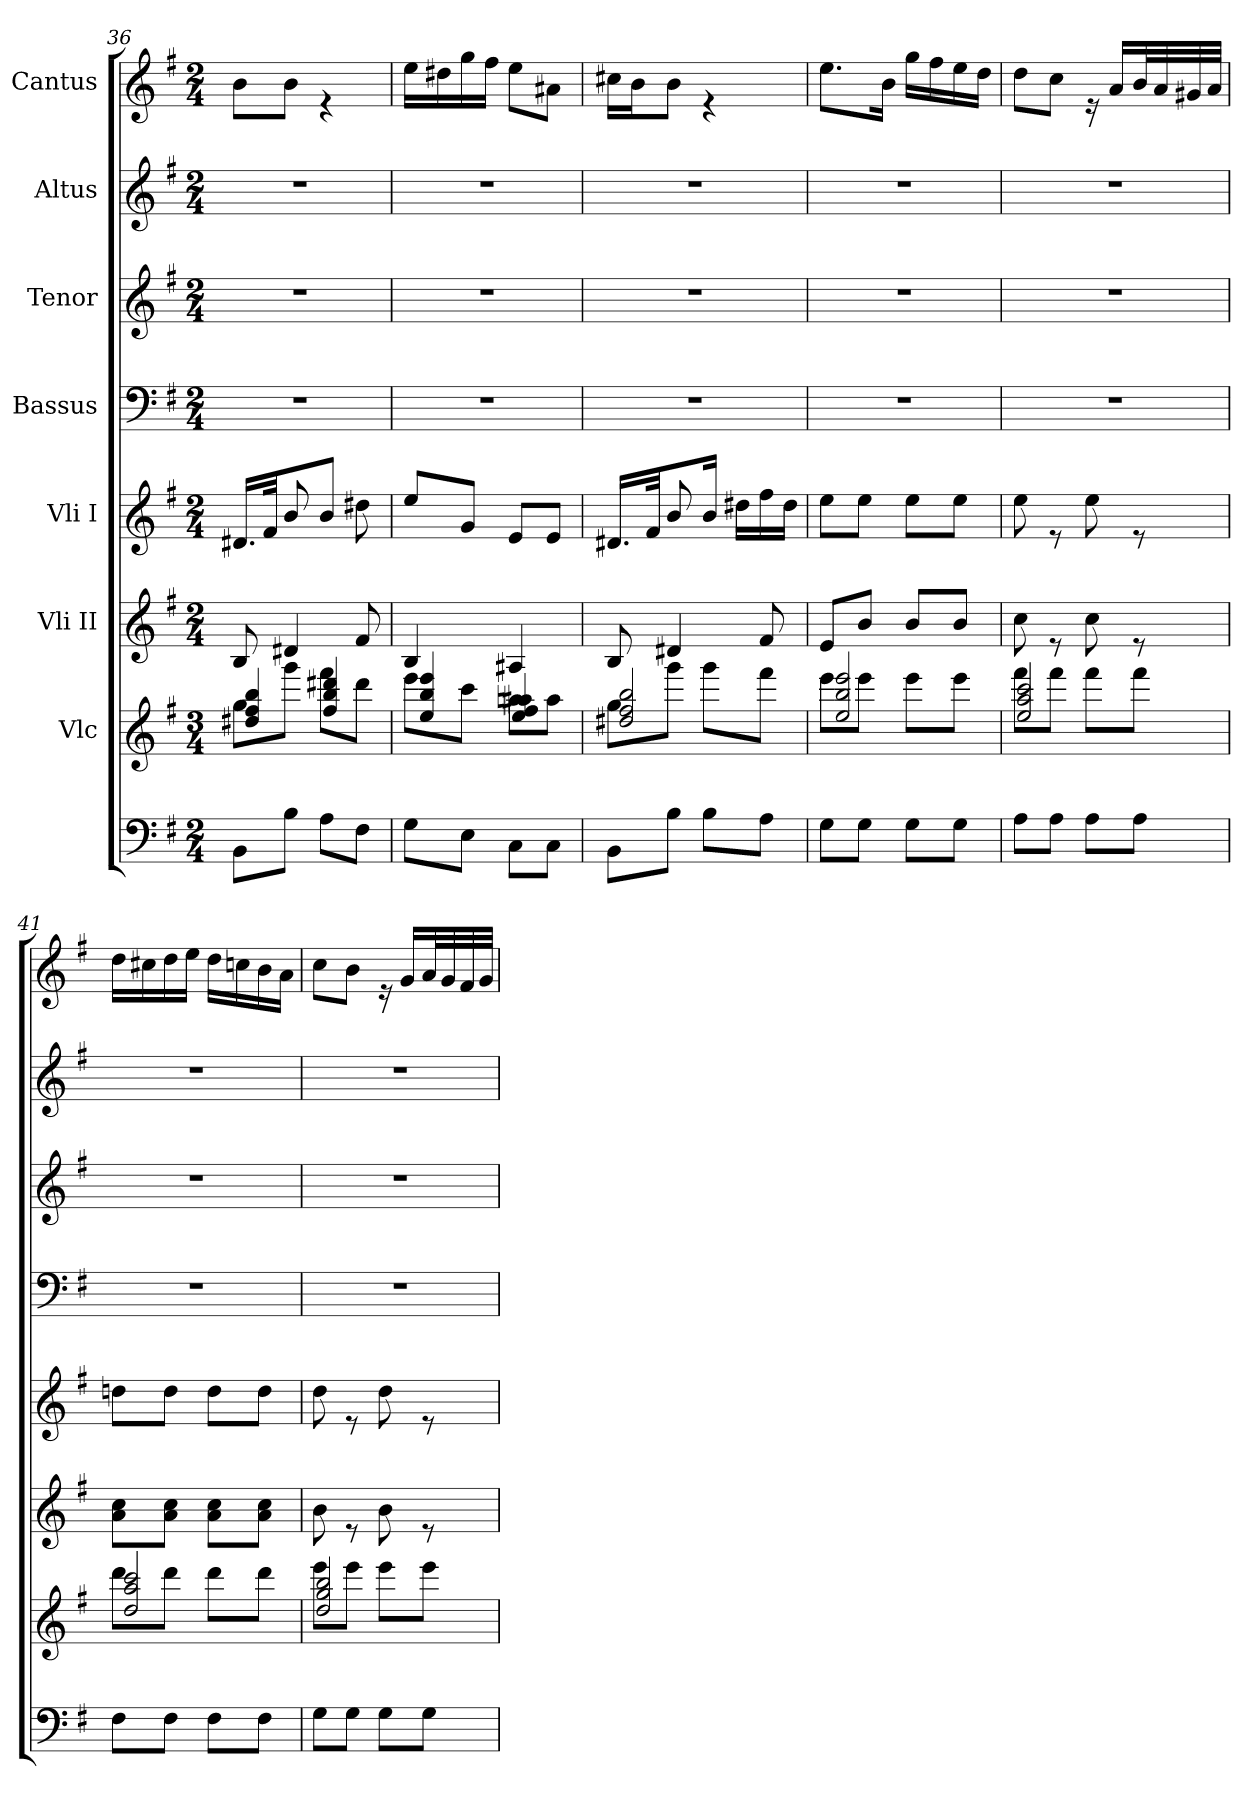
**kern	**kern	**kern	**kern	**kern	**kern	**kern	**kern
*part8	*part7	*part6	*part5	*part4	*part3	*part2	*part1
*staff8	*staff7	*staff6	*staff5	*staff4	*staff3	*staff2	*staff1
*	*I"Vlc	*I"Vli II	*I"Vli I	*I"Bassus	*I"Tenor	*I"Altus	*I"Cantus
*clefF4	*clefG2	*clefG2	*clefG2	*clefF4	*clefG2	*clefG2	*clefG2
*	*ITrd7c12	*	*	*	*	*	*
*k[f#]	*k[f#]	*k[f#]	*k[f#]	*k[f#]	*k[f#]	*k[f#]	*k[f#]
*G:	*G:	*G:	*G:	*G:	*G:	*G:	*G:
*M2/4	*M3/4	*M2/4	*M2/4	*M2/4	*M2/4	*M2/4	*M2/4
=36	=36	=36	=36	=36	=36	=36	=36
*	*^	*	*^	*	*	*	*
8BB\L	8g\L	4d#X/ 4f#/ 4b/	8B/	16.d#X/LL	8ryy	2r	2r	2r	8b\L
.	.	.	.	32f#/Jk	.	.	.	.	.
8B\J	8gg\J	.	4d#X/	8ryy	8b/	.	.	.	8b\J
8A\L	8ff#\L	4f#/ 4b/ 4dd#X/	.	8b/J	8ryy	.	.	.	4re
8F#\J	8dd#\J	.	8f#/	8ryy	8dd#X\	.	.	.	.
*	*	*	*	*v	*v	*	*	*	*
=37	=37	=37	=37	=37	=37	=37	=37	=37
8G\L	8ee\L	4e/ 4b/ 4ee/	4B/	8ee/L	2r	2r	2r	16ee\LL
.	.	.	.	.	.	.	.	16dd#X\
8E\J	8cc\J	.	.	8g/J	.	.	.	16gg\
.	.	.	.	.	.	.	.	16ff#\JJ
8C\L	8an\L	4e/ 4f#/ 4a#X/	4A#X/	8e/L	.	.	.	8ee\L
8C\J	8a#\J	.	.	8e/J	.	.	.	8a#X\J
=38	=38	=38	=38	=38	=38	=38	=38	=38
*	*	*	*	*^	*	*	*	*
8BB\L	8g\L	2d#X/ 2f#/ 2b/	8B/	16.d#X/LL	8ryy	2r	2r	2r	16cc#X\LL
.	.	.	.	.	.	.	.	.	16b\J
.	.	.	.	32f#/k	.	.	.	.	.
8B\J	8gg\J	.	4d#X/	8ryy	8b/	.	.	.	8b\J
8B\L	8gg\L	.	.	16b/JJ	16ryy	.	.	.	4re
.	.	.	.	8.ryy	16dd#X\LL	.	.	.	.
8A\J	8ff#\J	.	8f#/	.	16ff#\	.	.	.	.
.	.	.	.	.	16dd#\JJ	.	.	.	.
*	*	*	*	*v	*v	*	*	*	*
=39	=39	=39	=39	=39	=39	=39	=39	=39
8G\L	8ee\L	2e/ 2b/ 2ee/	8e/L	8ee\L	2r	2r	2r	8.ee\L
8G\J	8ee\J	.	8b/J	8ee\J	.	.	.	.
.	.	.	.	.	.	.	.	16b\Jk
8G\L	8ee\L	.	8b/L	8ee\L	.	.	.	16gg\LL
.	.	.	.	.	.	.	.	16ff#\
8G\J	8ee\J	.	8b/J	8ee\J	.	.	.	16ee\
.	.	.	.	.	.	.	.	16dd\JJ
!!LO:LB:g=z
=40	=40	=40	=40	=40	=40	=40	=40	=40
8A\L	8ff#\L	2e/ 2a/ 2cc/	8cc\	8ee\	2r	2r	2r	8dd\L
8A\J	8ff#\J	.	8re	8re	.	.	.	8cc\J
8A\L	8ff#\L	.	8cc\	8ee\	.	.	.	16rd
.	.	.	.	.	.	.	.	16a/LL
8A\J	8ff#\J	.	8re	8re	.	.	.	32b/L
.	.	.	.	.	.	.	.	32a/
.	.	.	.	.	.	.	.	32g#X/
.	.	.	.	.	.	.	.	32a/JJJ
=41	=41	=41	=41	=41	=41	=41	=41	=41
8F#\L	8dd\L	2d/ 2a/ 2cc/	8a\ 8cc\L	8ddni\L	2r	2r	2r	16dd\LL
.	.	.	.	.	.	.	.	16cc#X\
8F#\J	8dd\J	.	8a\ 8cc\J	8dd\J	.	.	.	16dd\
.	.	.	.	.	.	.	.	16ee\JJ
8F#\L	8dd\L	.	8a\ 8cc\L	8dd\L	.	.	.	16dd\LL
.	.	.	.	.	.	.	.	16ccn\
8F#\J	8dd\J	.	8a\ 8cc\J	8dd\J	.	.	.	16b\
.	.	.	.	.	.	.	.	16a\JJ
=42	=42	=42	=42	=42	=42	=42	=42	=42
8G\L	8ee\L	2d/ 2g/ 2b/	8b\	8dd\	2r	2r	2r	8cc\L
8G\J	8ee\J	.	8re	8re	.	.	.	8b\J
8G\L	8ee\L	.	8b\	8dd\	.	.	.	16rd
.	.	.	.	.	.	.	.	16g/LL
8G\J	8ee\J	.	8re	8re	.	.	.	32a/L
.	.	.	.	.	.	.	.	32g/
.	.	.	.	.	.	.	.	32f#/
.	.	.	.	.	.	.	.	32g/JJJ
*	*v	*v	*	*	*	*	*	*
=	=	=	=	=	=	=	=
*-	*-	*-	*-	*-	*-	*-	*-
